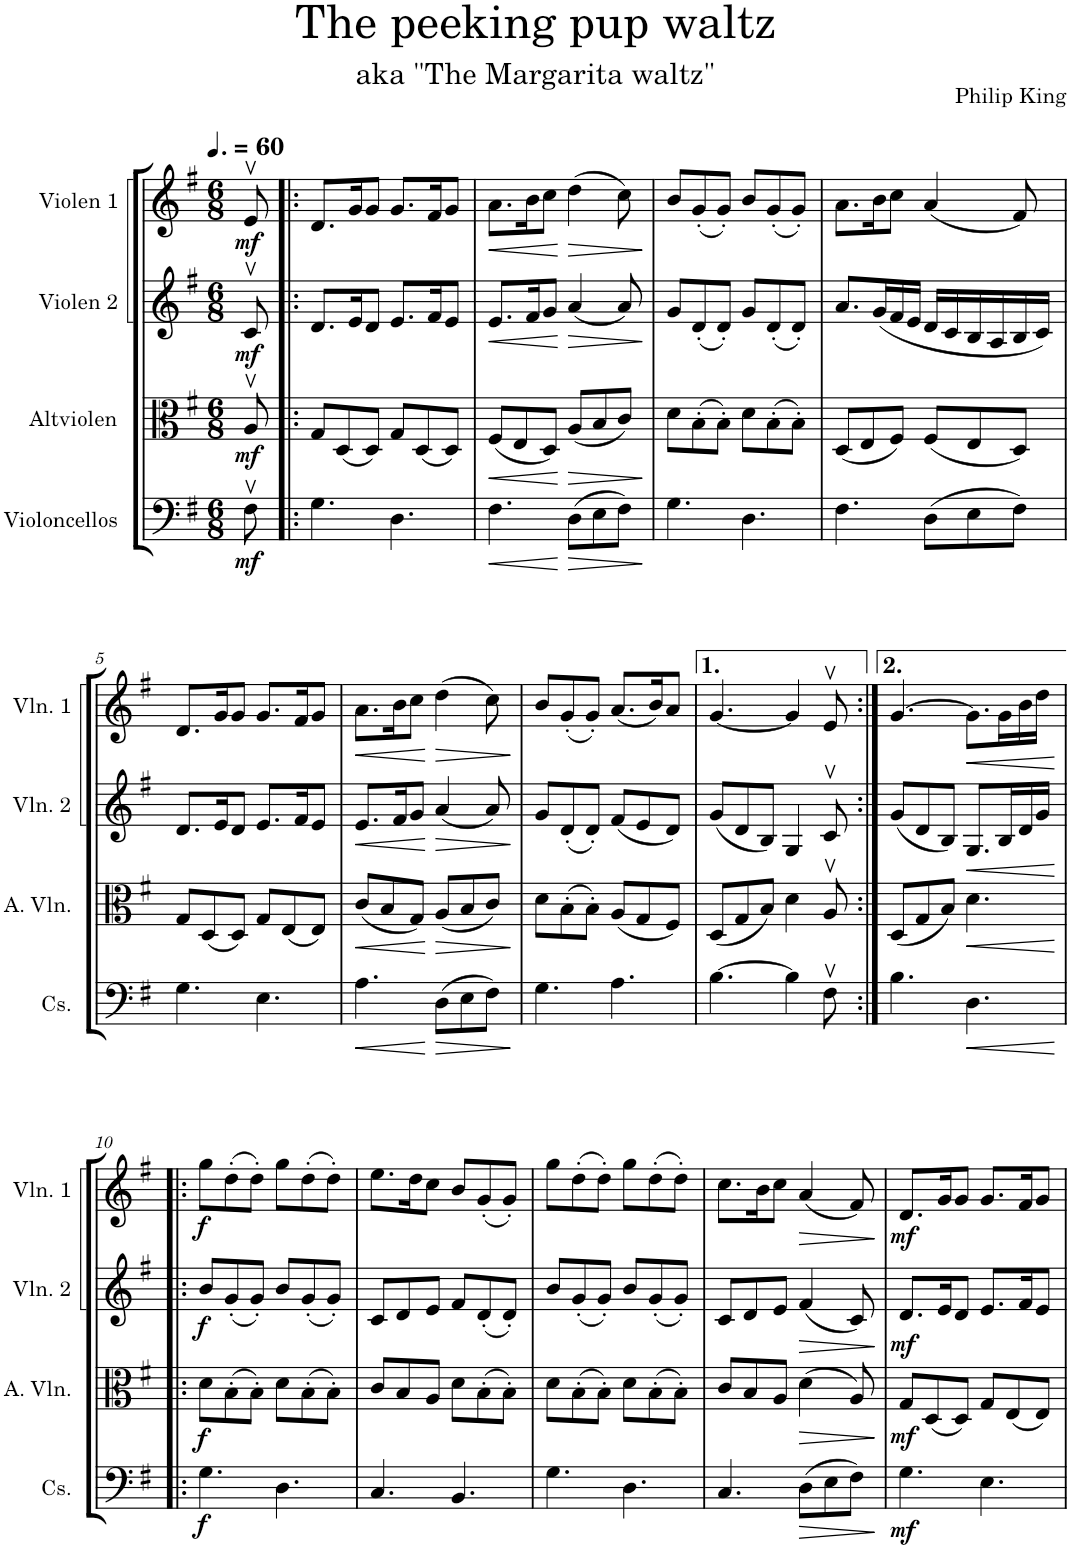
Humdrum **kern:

**kern	**dynam	**kern	**dynam	**kern	**dynam	**kern	**dynam
*part4	*part4	*part3	*part3	*part2	*part2	*part1	*part1
*staff4	*staff4	*staff3	*staff3	*staff2	*staff2	*staff1	*staff1
*I"Violoncellos	*	*I"Altviolen	*	*I"Violen 2	*	*I"Violen 1	*
*	*	*I'A. Vln.	*	*I'Vln. 2	*	*I'Vln. 1	*
*clefF4	*	*clefC3	*	*clefG2	*	*clefG2	*
*k[f#]	*	*k[f#]	*	*k[f#]	*	*k[f#]	*
*M6/8	*	*M6/8	*	*M6/8	*	*M6/8	*
*MM90	*	*MM90	*	*MM90	*	*MM90	*
=	=	=	=	=	=	=	=
!	!LO:DY:b	!	!LO:DY:b	!	!LO:DY:b	!	!LO:DY:b
8F#v\	mf	8Av/	mf	8cv/	mf	8ev/	mf
=1!|:	=1!|:	=1!|:	=1!|:	=1!|:	=1!|:	=1!|:	=1!|:
4.G\	.	8G/L	.	8.d/L	.	8.d/L	.
.	.	(8D/	.	.	.	.	.
.	.	.	.	16e/K	.	16g/K	.
.	.	8D/J)	.	8d/J	.	8g/J	.
4.D\	.	8G/L	.	8.e/L	.	8.g/L	.
.	.	(8D/	.	.	.	.	.
.	.	.	.	16f#/K	.	16f#/K	.
.	.	8D/J)	.	8e/J	.	8g/J	.
=2	=2	=2	=2	=2	=2	=2	=2
!	!LO:HP:b	!	!LO:HP:b	!	!LO:HP:b	!	!LO:HP:b
4.F#\	<	(8F#/L	<	8.e/L	<	8.a\L	<
.	.	8E/	.	.	.	.	.
.	.	.	.	16f#/K	.	16b\K	.
.	.	8D/J)	.	8g/J	.	8cc\J	.
!	!LO:HP:n=1:b	!	!LO:HP:n=1:b	!	!LO:HP:n=1:b	!	!LO:HP:n=1:b
(8D\L	[ >	(8A/L	[ >	(4a/	[ >	(4dd\	[ >
8E\	.	8B/	.	.	.	.	.
8F#\J)	.	8c/J)	.	8a/)	.	8cc\)	.
.	]	.	]	.	]	.	]
=3	=3	=3	=3	=3	=3	=3	=3
4.G\	.	8d\L	.	8g/L	.	8b/L	.
.	.	(8B'\	.	(8d'/	.	(8g'/	.
.	.	8B'\J)	.	8d'/J)	.	8g'/J)	.
4.D\	.	8d\L	.	8g/L	.	8b/L	.
.	.	(8B'\	.	(8d'/	.	(8g'/	.
.	.	8B'\J)	.	8d'/J)	.	8g'/J)	.
=4	=4	=4	=4	=4	=4	=4	=4
4.F#\	.	(8D/L	.	8.a/L	.	8.a\L	.
.	.	8E/	.	.	.	.	.
.	.	.	.	(16g/L	.	16b\K	.
.	.	8F#/J)	.	16f#/	.	8cc\J	.
.	.	.	.	16e/JJ	.	.	.
(8D\L	.	(8F#/L	.	16d/LL	.	(4a/	.
.	.	.	.	16c/	.	.	.
8E\	.	8E/	.	16B/	.	.	.
.	.	.	.	16A/	.	.	.
8F#\J)	.	8D/J)	.	16B/	.	8f#/)	.
.	.	.	.	16c/JJ)	.	.	.
!!LO:LB:g=z
=5	=5	=5	=5	=5	=5	=5	=5
4.G\	.	8G/L	.	8.d/L	.	8.d/L	.
.	.	(8D/	.	.	.	.	.
.	.	.	.	16e/K	.	16g/K	.
.	.	8D/J)	.	8d/J	.	8g/J	.
4.E\	.	8G/L	.	8.e/L	.	8.g/L	.
.	.	(8E/	.	.	.	.	.
.	.	.	.	16f#/K	.	16f#/K	.
.	.	8E/J)	.	8e/J	.	8g/J	.
=6	=6	=6	=6	=6	=6	=6	=6
!	!LO:HP:b	!	!LO:HP:b	!	!LO:HP:b	!	!LO:HP:b
4.A\	<	(8c/L	<	8.e/L	<	8.a\L	<
.	.	8B/	.	.	.	.	.
.	.	.	.	16f#/K	.	16b\K	.
.	.	8G/J)	.	8g/J	.	8cc\J	.
!	!LO:HP:n=1:b	!	!LO:HP:n=1:b	!	!LO:HP:n=1:b	!	!LO:HP:n=1:b
(8D\L	[ >	(8A/L	[ >	(4a/	[ >	(4dd\	[ >
8E\	.	8B/	.	.	.	.	.
8F#\J)	.	8c/J)	.	8a/)	.	8cc\)	.
.	]	.	]	.	]	.	]
=7	=7	=7	=7	=7	=7	=7	=7
4.G\	.	8d\L	.	8g/L	.	8b/L	.
.	.	(8B'\	.	(8d'/	.	(8g'/	.
.	.	8B'\J)	.	8d'/J)	.	8g'/J)	.
4.A\	.	(8A/L	.	(8f#/L	.	(8.a/L	.
.	.	8G/	.	8e/	.	.	.
.	.	.	.	.	.	16b/K)	.
.	.	8F#/J)	.	8d/J)	.	8a/J	.
=8	=8	=8	=8	=8	=8	=8	=8
[4.B\	.	(8D/L	.	(8g/L	.	[4.g/	.
.	.	8G/	.	8d/	.	.	.
.	.	8B/J)	.	8B/J)	.	.	.
4B\]	.	4d\	.	4G/	.	4g/]	.
8F#v\	.	8Av/	.	8cv/	.	8ev/	.
=9:|!	=9:|!	=9:|!	=9:|!	=9:|!	=9:|!	=9:|!	=9:|!
4.B\	.	(8D/L	.	(8g/L	.	[4.g/	.
.	.	8G/	.	8d/	.	.	.
.	.	8B/J)	.	8B/J)	.	.	.
!	!LO:HP:b	!	!LO:HP:b	!	!LO:HP:b	!	!LO:HP:b
4.D\	<	4.d\	<	8.G/L	<	8.g\L]	<
.	.	.	.	16B/L	.	16g\L	.
.	.	.	.	16d/	.	16b\	.
.	.	.	.	16g/JJ	.	16dd\JJ	.
.	[	.	[	.	[	.	[
!!LO:LB:g=z
=10!|:	=10!|:	=10!|:	=10!|:	=10!|:	=10!|:	=10!|:	=10!|:
!	!LO:DY:b	!	!LO:DY:b	!	!LO:DY:b	!	!LO:DY:b
4.G\	f	8d\L	f	8b/L	f	8gg\L	f
.	.	(8B'\	.	(8g'/	.	(8dd'\	.
.	.	8B'\J)	.	8g'/J)	.	8dd'\J)	.
4.D\	.	8d\L	.	8b/L	.	8gg\L	.
.	.	(8B'\	.	(8g'/	.	(8dd'\	.
.	.	8B'\J)	.	8g'/J)	.	8dd'\J)	.
=11	=11	=11	=11	=11	=11	=11	=11
4.C/	.	8c/L	.	8c/L	.	8.ee\L	.
.	.	8B/	.	8d/	.	.	.
.	.	.	.	.	.	16dd\K	.
.	.	8A/J	.	8e/J	.	8cc\J	.
4.BB/	.	8d\L	.	8f#/L	.	8b/L	.
.	.	(8B'\	.	(8d'/	.	(8g'/	.
.	.	8B'\J)	.	8d'/J)	.	8g'/J)	.
=12	=12	=12	=12	=12	=12	=12	=12
4.G\	.	8d\L	.	8b/L	.	8gg\L	.
.	.	(8B'\	.	(8g'/	.	(8dd'\	.
.	.	8B'\J)	.	8g'/J)	.	8dd'\J)	.
4.D\	.	8d\L	.	8b/L	.	8gg\L	.
.	.	(8B'\	.	(8g'/	.	(8dd'\	.
.	.	8B'\J)	.	8g'/J)	.	8dd'\J)	.
=13	=13	=13	=13	=13	=13	=13	=13
4.C/	.	8c/L	.	8c/L	.	8.cc\L	.
.	.	8B/	.	8d/	.	.	.
.	.	.	.	.	.	16b\K	.
.	.	8A/J	.	8e/J	.	8cc\J	.
!	!LO:HP:b	!	!LO:HP:b	!	!LO:HP:b	!	!LO:HP:b
(8D\L	>	(4d\	>	(4f#/	>	(4a/	>
8E\	.	.	.	.	.	.	.
8F#\J)	.	8A/)	.	8c/)	.	8f#/)	.
.	]	.	]	.	]	.	]
=14	=14	=14	=14	=14	=14	=14	=14
!	!LO:DY:b	!	!LO:DY:b	!	!LO:DY:b	!	!LO:DY:b
4.G\	mf	8G/L	mf	8.d/L	mf	8.d/L	mf
.	.	(8D/	.	.	.	.	.
.	.	.	.	16e/K	.	16g/K	.
.	.	8D/J)	.	8d/J	.	8g/J	.
4.E\	.	8G/L	.	8.e/L	.	8.g/L	.
.	.	(8E/	.	.	.	.	.
.	.	.	.	16f#/K	.	16f#/K	.
.	.	8E/J)	.	8e/J	.	8g/J	.
=	=	=	=	=	=	=	=
*-	*-	*-	*-	*-	*-	*-	*-
